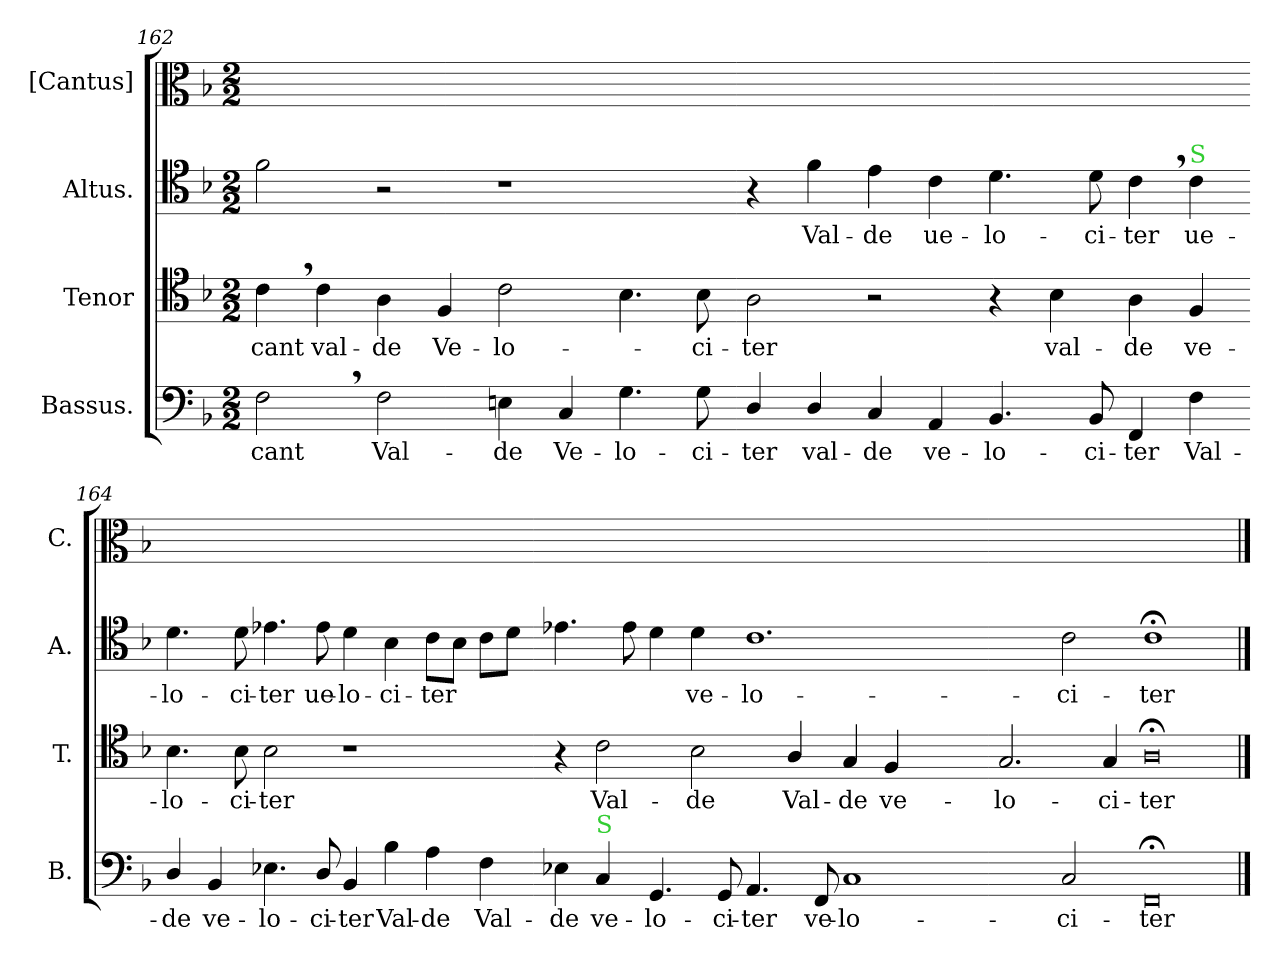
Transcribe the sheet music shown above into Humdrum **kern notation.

**kern	**text	**kern	**text	**kern	**text	**kern
*part4	*part4	*part3	*part3	*part2	*part2	*part1
*staff4	*staff4	*staff3	*staff3	*staff2	*staff2	*staff1
*I"Bassus.	*	*I"Tenor	*	*I"Altus.	*	*I"[Cantus]
*I'B.	*	*I'T.	*	*I'A.	*	*I'C.
*clefF4	*	*clefC4	*	*clefC4	*	*clefC3
*k[b-]	*	*k[b-]	*	*k[b-]	*	*k[b-]
*F:	*	*F:	*	*F:	*	*F:
*M2/2	*	*M2/2	*	*M2/2	*	*M2/2
=162	=162	=162	=162	=162	=162	=162
!	!LO:LY:i	!	!LO:LY:i	!	!	!
2F,<\	-cant	4c,<\	-cant	2f\	.	0ryy
.	.	4c\	val-	.	.	.
2F\	Val-	4A\	-de	2r	.	.
.	.	4F/	Ve-	.	.	.
4En\	-de	2c\	-lo-	1r	.	.
4C/	Ve-	.	.	.	.	.
4.G\	-lo-	4.B-\	.	.	.	.
8G\	-ci-	8B-\	-ci-	.	.	.
=163-	=163-	=163-	=163-	=163-	=163-	=163-
4D/	-ter	2A\	-ter	4r	.	0ryy
!	!LO:LY:i	!	!	!	!	!
4D/	val-	.	.	4f\	Val-	.
!	!LO:LY:i	!	!	!	!	!
4C/	-de	2r	.	4e\	-de	.
!	!LO:LY:i	!	!	!	!	!
4AA/	ve-	.	.	4c\	ue-	.
!	!LO:LY:i	!	!	!	!	!
4.BB-/	-lo-	4r	.	4.d\	-lo-	.
.	.	4B-\	val-	.	.	.
!	!LO:LY:i	!	!	!	!	!
8BB-/	-ci-	.	.	8d\	-ci-	.
!	!LO:LY:i	!	!	!	!	!
4FF/	-ter	4A\	-de	4c,<\	-ter	.
!	!	!	!	!LO:TX:a:color=limegreen:t=S	!	!
!	!	!	!	!	!LO:LY:i	!
4F\	Val-	4F/	ve-	4c\	ue-	.
=164-	=164-	=164-	=164-	=164-	=164-	=164-
!	!	!	!	!	!LO:LY:i	!
4D/	-de	4.B-\	-lo-	4.d\	-lo-	0ryy
4BB-/	ve-	.	.	.	.	.
!	!	!	!	!	!LO:LY:i	!
.	.	8B-\	-ci-	8d\	-ci-	.
!	!	!	!	!	!LO:LY:i	!
4.E-X\	-lo-	2B-\	-ter	4.e-X\	-ter	.
!	!	!	!	!	!LO:LY:i	!
8D/	-ci-	.	.	8e-\	ue-	.
!	!	!	!	!	!LO:LY:i	!
4BB-/	-ter	1r	.	4d\	-lo-	.
!	!	!	!	!	!LO:LY:i	!
4B-\	Val-	.	.	4B-\	-ci-	.
!	!	!	!	!	!LO:LY:i	!
4A\	-de	.	.	8c\L	-ter	.
.	.	.	.	8B-\J	.	.
4F\	Val-	.	.	8c\L	.	.
.	.	.	.	8d\J	.	.
=165-	=165-	=165-	=165-	=165-	=165-	=165-
4E-X\	-de	4r	.	4.e-X\	.	0ryy
!LO:TX:a:color=limegreen:t=S	!	!	!	!	!	!
4C/	ve-	2c\	Val-	.	.	.
.	.	.	.	8e-\	.	.
4.GG/	-lo-	.	.	4d\	.	.
.	.	2B-\	-de	4d\	ve-	.
8GG/	-ci-	.	.	.	.	.
4.AA/	-ter	.	.	1.c\	-lo-	.
.	.	4A/	Val-	.	.	.
8FF/	ve-	.	.	.	.	.
1C/	-lo-	4G/	-de	.	.	.
.	.	4F/	ve-	.	.	.
.	.	2ryy	.	.	.	2ryy
=166-	=166-	=166-	=166-	=166-	=166-	=166-
2ryy	.	2.G/	-lo-	2ryy	.	0ryy
2C/	-ci-	.	.	2c\	-ci-	.
.	.	4G/	-ci-	.	.	.
!LO:N:vis=0	!	!LO:N:vis=0	!	!	!	!
1FF;/	-ter	1A;\	-ter	1c;\	-ter	.
==	==	==	==	==	==	==
*-	*-	*-	*-	*-	*-	*-
